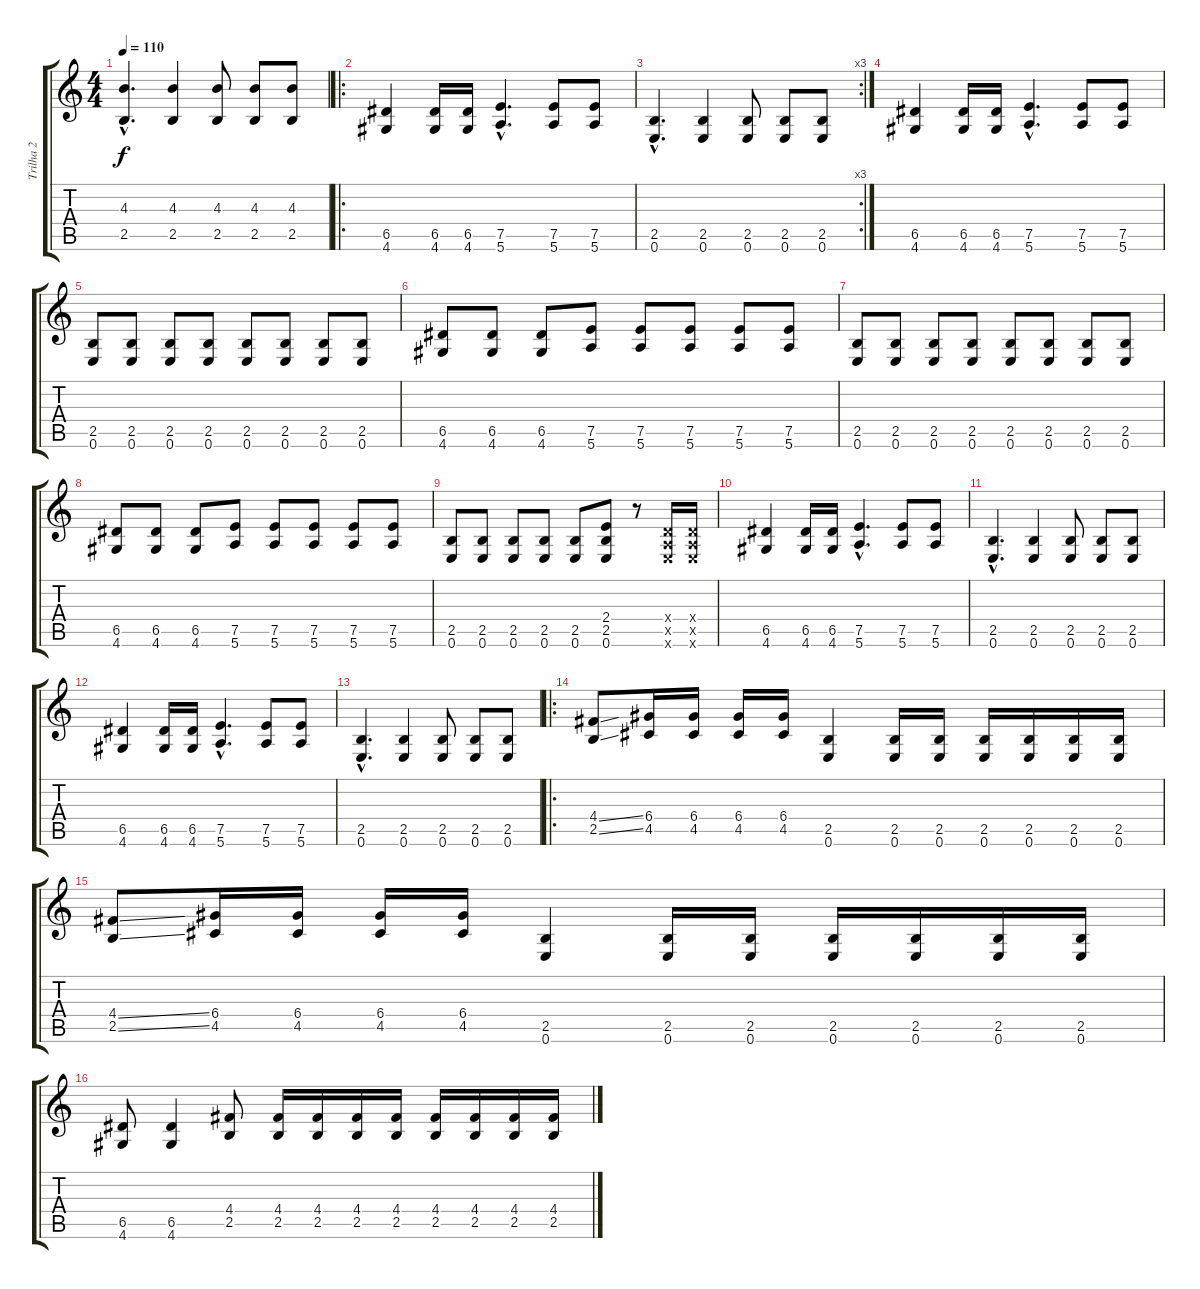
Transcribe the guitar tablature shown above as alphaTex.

\track ("Trilha 2" "Trilha 2") {instrument distortionguitar}
\staff {score tabs}
\tuning (E4 B3 G3 D3 A2 E2) {hide}
\ts (4 4)
\tempo 110
\clef g2
\ks c
(4.3{hac t} 2.5{hac t}).4{d dy f} (4.3 2.5).4 (4.3 2.5).8 (4.3 2.5).8 (4.3 2.5).8 |
\ro
(6.5 4.6).4 (6.5 4.6).16 (6.5 4.6).16 (7.5{hac} 5.6{hac}).4{d} (7.5 5.6).8 (7.5 5.6).8 |
\rc 3
(2.5{hac} 0.6{hac}).4{d} (2.5 0.6).4 (2.5 0.6).8 (2.5 0.6).8 (2.5 0.6).8 |
(6.5 4.6).4 (6.5 4.6).16 (6.5 4.6).16 (7.5{hac} 5.6{hac}).4{d} (7.5 5.6).8 (7.5 5.6).8 |
(2.5 0.6).8 (2.5 0.6).8 (2.5 0.6).8 (2.5 0.6).8 (2.5 0.6).8 (2.5 0.6).8 (2.5 0.6).8 (2.5 0.6).8 |
(6.5 4.6).8 (6.5 4.6).8 (6.5 4.6).8 (7.5 5.6).8 (7.5 5.6).8 (7.5 5.6).8 (7.5 5.6).8 (7.5 5.6).8 |
(2.5 0.6).8 (2.5 0.6).8 (2.5 0.6).8 (2.5 0.6).8 (2.5 0.6).8 (2.5 0.6).8 (2.5 0.6).8 (2.5 0.6).8 |
(6.5 4.6).8 (6.5 4.6).8 (6.5 4.6).8 (7.5 5.6).8 (7.5 5.6).8 (7.5 5.6).8 (7.5 5.6).8 (7.5 5.6).8 |
(2.5 0.6).8 (2.5 0.6).8 (2.5 0.6).8 (2.5 0.6).8 (2.5 0.6).8 (2.4 2.5 0.6).8 r.8 (0.4{x} 0.5{x} 0.6{x}).16 (0.4{x} 0.5{x} 0.6{x}).16 |
(6.5 4.6).4 (6.5 4.6).16 (6.5 4.6).16 (7.5{hac} 5.6{hac}).4{d} (7.5 5.6).8 (7.5 5.6).8 |
(2.5{hac} 0.6{hac}).4{d} (2.5 0.6).4 (2.5 0.6).8 (2.5 0.6).8 (2.5 0.6).8 |
(6.5 4.6).4 (6.5 4.6).16 (6.5 4.6).16 (7.5{hac} 5.6{hac}).4{d} (7.5 5.6).8 (7.5 5.6).8 |
(2.5{hac} 0.6{hac}).4{d} (2.5 0.6).4 (2.5 0.6).8 (2.5 0.6).8 (2.5 0.6).8 |
\ro
(4.4{ss} 2.5{ss}).8 (6.4 4.5).16 (6.4 4.5).16 (6.4 4.5).16 (6.4 4.5).16 (2.5 0.6).4 (2.5 0.6).16 (2.5 0.6).16 (2.5 0.6).16 (2.5 0.6).16 (2.5 0.6).16 (2.5 0.6).16 |
(4.4{ss} 2.5{ss}).8 (6.4 4.5).16 (6.4 4.5).16 (6.4 4.5).16 (6.4 4.5).16 (2.5 0.6).4 (2.5 0.6).16 (2.5 0.6).16 (2.5 0.6).16 (2.5 0.6).16 (2.5 0.6).16 (2.5 0.6).16 |
(6.5 4.6).8 (6.5 4.6).4 (4.4 2.5).8 (4.4 2.5).16 (4.4 2.5).16 (4.4 2.5).16 (4.4 2.5).16 (4.4 2.5).16 (4.4 2.5).16 (4.4 2.5).16 (4.4 2.5).16
